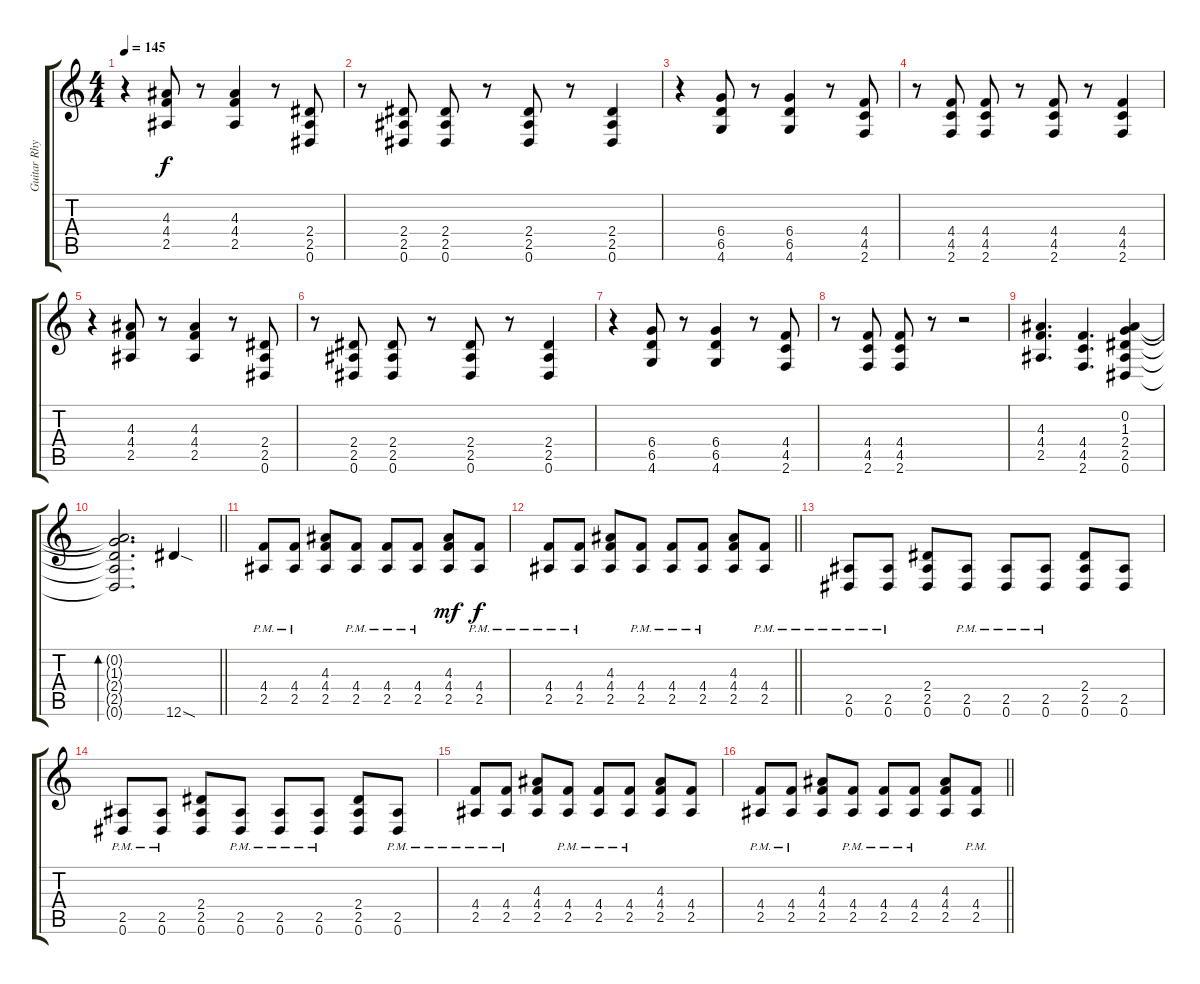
\track ("Guitar Rhythm" "Guitar Rhy") {instrument acousticguitarsteel}
\staff {score tabs}
\tuning (Eb4 Bb3 Gb3 Db3 Ab2 Eb2) {hide}
\ts (4 4)
\tempo 145
\clef g2
\ks c
r.4{dy f} (4.3 4.4 2.5).8 r.8 (4.3 4.4 2.5).4 r.8 (2.4 2.5 0.6).8 |
r.8 (2.4 2.5 0.6).8 (2.4 2.5 0.6).8 r.8 (2.4 2.5 0.6).8 r.8 (2.4 2.5 0.6).4 |
r.4 (6.4 6.5 4.6).8 r.8 (6.4 6.5 4.6).4 r.8 (4.4 4.5 2.6).8 |
r.8 (4.4 4.5 2.6).8 (4.4 4.5 2.6).8 r.8 (4.4 4.5 2.6).8 r.8 (4.4 4.5 2.6).4 |
r.4 (4.3 4.4 2.5).8 r.8 (4.3 4.4 2.5).4 r.8 (2.4 2.5 0.6).8 |
r.8 (2.4 2.5 0.6).8 (2.4 2.5 0.6).8 r.8 (2.4 2.5 0.6).8 r.8 (2.4 2.5 0.6).4 |
r.4 (6.4 6.5 4.6).8 r.8 (6.4 6.5 4.6).4 r.8 (4.4 4.5 2.6).8 |
r.8 (4.4 4.5 2.6).8 (4.4 4.5 2.6).8 r.8 r.2 |
(4.3 4.4 2.5).4{d} (4.4 4.5 2.6).4{d} (0.2 1.3 2.4 2.5 0.6).4 |
\barLineRight lightlight
(0.2{t} 1.3{t} 2.4{t} 2.5{t} 0.6{t}).2{d bd 120} 12.6{sod}.4 |
(4.4{pm} 2.5{pm}).8 (4.4{pm} 2.5{pm}).8 (4.3 4.4 2.5).8 (4.4{pm} 2.5{pm}).8 (4.4{pm} 2.5{pm}).8 (4.4{pm} 2.5{pm}).8 (4.3 4.4 2.5).8{dy mf} (4.4{pm} 2.5{pm}).8{dy f} |
\barLineRight lightlight
(4.4{pm} 2.5{pm}).8 (4.4{pm} 2.5{pm}).8 (4.3 4.4 2.5).8 (4.4{pm} 2.5{pm}).8 (4.4{pm} 2.5{pm}).8 (4.4{pm} 2.5{pm}).8 (4.3 4.4 2.5).8 (4.4{pm} 2.5{pm}).8 |
(2.5{pm} 0.6{pm}).8 (2.5{pm} 0.6{pm}).8 (2.4 2.5 0.6).8 (2.5{pm} 0.6{pm}).8 (2.5{pm} 0.6{pm}).8 (2.5{pm} 0.6{pm}).8 (2.4 2.5 0.6).8 (2.5 0.6).8 |
(2.5{pm} 0.6{pm}).8 (2.5{pm} 0.6{pm}).8 (2.4 2.5 0.6).8 (2.5{pm} 0.6{pm}).8 (2.5{pm} 0.6{pm}).8 (2.5{pm} 0.6{pm}).8 (2.4 2.5 0.6).8 (2.5{pm} 0.6{pm}).8 |
(4.4{pm} 2.5{pm}).8 (4.4{pm} 2.5{pm}).8 (4.3 4.4 2.5).8 (4.4{pm} 2.5{pm}).8 (4.4{pm} 2.5{pm}).8 (4.4{pm} 2.5{pm}).8 (4.3 4.4 2.5).8 (4.4 2.5).8 |
\barLineRight lightlight
(4.4{pm} 2.5{pm}).8 (4.4{pm} 2.5{pm}).8 (4.3 4.4 2.5).8 (4.4{pm} 2.5{pm}).8 (4.4{pm} 2.5{pm}).8 (4.4{pm} 2.5{pm}).8 (4.3 4.4 2.5).8 (4.4{pm} 2.5{pm}).8
